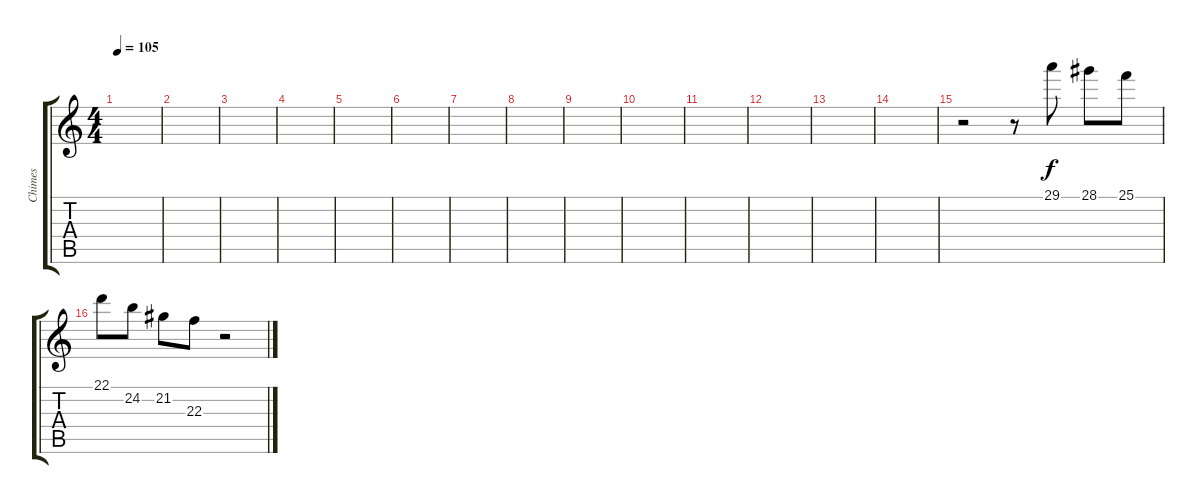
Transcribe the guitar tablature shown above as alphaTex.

\track ("Chimes" "Chimes") {instrument glockenspiel}
\staff {score tabs}
\tuning (E4 B3 G3 D3 A2 E2) {hide}
\ts (4 4)
\tempo 105
\clef g2
\ks c
|
|
|
|
|
|
|
|
|
|
|
|
|
|
r.2 r.8 29.1.8 28.1.8 25.1.8 |
22.1.8 24.2.8 21.2.8 22.3.8 r.2
